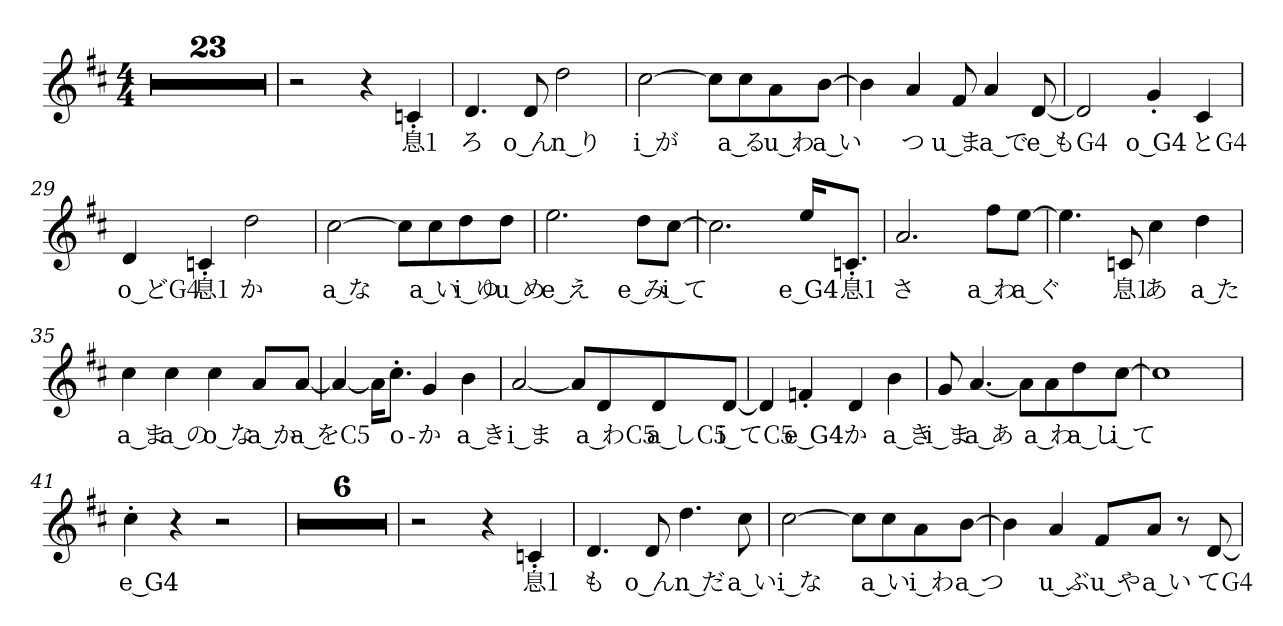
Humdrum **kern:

**kern	**text
*part1	*part1
*staff1	*staff1
*clefG2	*
*k[f#c#]	*
*M4/4	*
*MM195	*
=1	=1
1r	.
=2	=2
1r	.
=3	=3
1r	.
=4	=4
1r	.
=5	=5
1r	.
=6	=6
1r	.
=7	=7
1r	.
=8	=8
1r	.
=9	=9
1r	.
=10	=10
1r	.
=11	=11
1r	.
=12	=12
1r	.
=13	=13
1r	.
=14	=14
1r	.
=15	=15
1r	.
=16	=16
1r	.
=17	=17
1r	.
=18	=18
1r	.
=19	=19
1r	.
=20	=20
1r	.
=21	=21
1r	.
=22	=22
1r	.
=23	=23
1r	.
=24	=24
2r	.
4r	.
4cn'	息1
=25	=25
4.d	- ろ
8d	o ん
2dd	n り
=26	=26
[2cc#	i が
8cc#L]	.
8cc#	a る
8a	u わ
[8bJ	a い
=27	=27
4b]	.
4a	- つ
8f#	u ま
4a	a で
[8d	e もG4
=28	=28
2d]	.
4g'	o G4
4c#	- とG4
=29	=29
4d	o どG4
4cn'	息1
2dd	- か
=30	=30
[2cc#	a な
8cc#L]	.
8cc#	a い
8dd	i ゆ
8ddJ	u め
=31	=31
2.ee	e え
8ddL	e み
[8cc#J	i て
=32	=32
2.cc#]	.
16eeKL	e G4
8.cn'J	息1
=33	=33
2.a	- さ
8ff#L	a わ
[8eeJ	a ぐ
=34	=34
4.ee]	.
8cn	息1
4cc#	- あ
4dd	a た
=35	=35
4cc#	a ま
4cc#	a の
4cc#	o な
8aL	a か
[8aJ	a をC5
=36	=36
4a_	.
16aKL]	.
8.cc#'J	o-
4g	- か
4b	a き
=37	=37
[2a	i ま
8aL]	.
8d	a わC5
8d	a しC5
[8dJ	i てC5
=38	=38
4d]	.
4fn'	e G4
4d	- か
4b	a き
=39	=39
8g	i ま
[4.a	a あ
8aL]	.
8a	a わ
8dd	a し
[8cc#J	i て
=40	=40
1cc#]	.
=41	=41
4cc#'	e G4
4r	.
2r	.
=42	=42
1r	.
=43	=43
1r	.
=44	=44
1r	.
=45	=45
1r	.
=46	=46
1r	.
=47	=47
1r	.
=48	=48
2r	.
4r	.
4cn'	息1
=49	=49
4.d	- も
8d	o ん
4.dd	n だ
8cc#	a い
=50	=50
[2cc#	i な
8cc#L]	.
8cc#	a い
8a	i わ
[8bJ	a つ
=51	=51
4b]	.
4a	u ぶ
8f#L	u や
8aJ	a い
8r	.
[8d	- てG4
=	=
*-	*-
